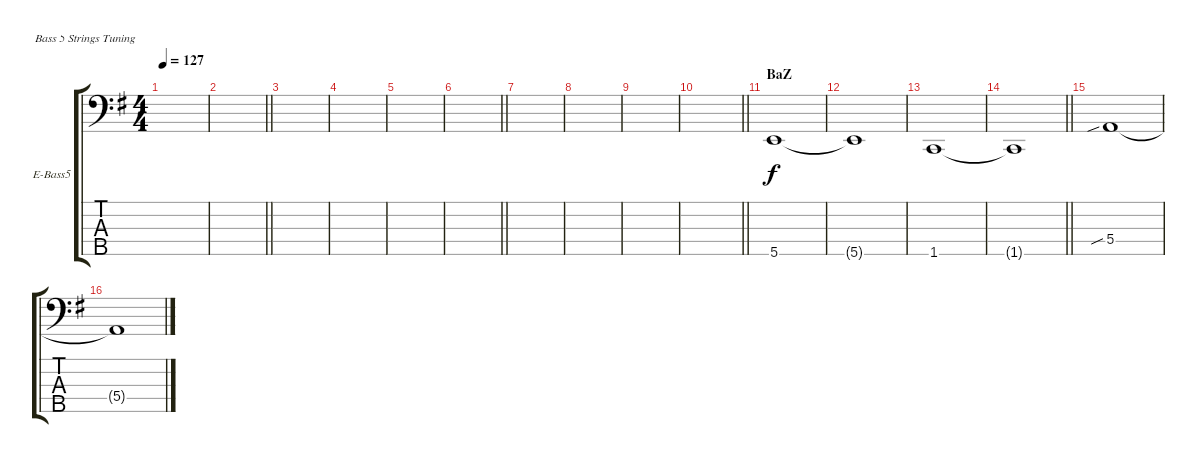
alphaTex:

\bracketExtendMode groupsimilarinstruments
\firstSystemTrackNameOrientation horizontal
\otherSystemsTrackNameOrientation horizontal
\track ("baz (Andrey Stefnuk)" "E-Bass5") {instrument electricbassfinger}
\staff {score tabs}
\tuning (G2 D2 A1 E1 B0)
\ts (4 4)
\tempo 127
\clef f4
\ks eminor
|
\barLineRight lightlight
|
|
|
|
\barLineRight lightlight
|
|
|
|
\barLineRight lightlight
|
\section ("" "BaZ")
5.5.1 |
5.5{t}.1 |
1.5.1 |
\barLineRight lightlight
1.5{t}.1 |
5.4{sib}.1 |
5.4{t}.1
